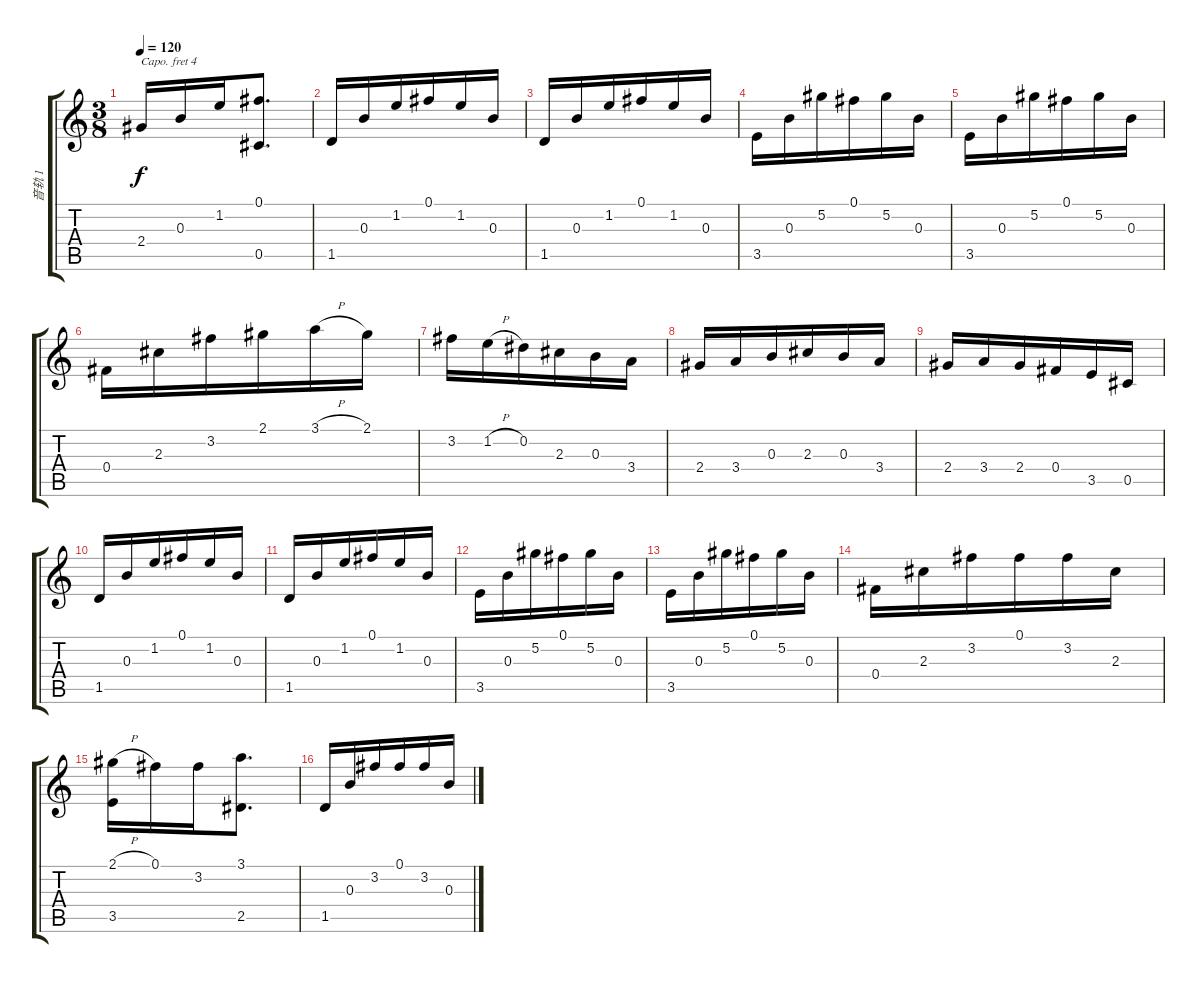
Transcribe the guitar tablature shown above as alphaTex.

\track ("音轨 1" "音轨 1") {instrument acousticguitarsteel}
\staff {score tabs}
\capo 4
\tuning (D4 B3 G3 D3 A2 D2) {hide}
\ts (3 8)
\tempo 120
\clef g2
\ks c
2.4.16{dy f} 0.3.16 1.2.16 (0.1 0.5).8{d} |
1.5.16 0.3.16 1.2.16 0.1.16 1.2.16 0.3.16 |
1.5.16 0.3.16 1.2.16 0.1.16 1.2.16 0.3.16 |
3.5.16 0.3.16 5.2.16 0.1.16 5.2.16 0.3.16 |
3.5.16 0.3.16 5.2.16 0.1.16 5.2.16 0.3.16 |
0.4.16 2.3.16 3.2.16 2.1.16 3.1{h}.16 2.1.16 |
3.2.16 1.2{h}.16 0.2.16 2.3.16 0.3.16 3.4.16 |
2.4.16 3.4.16 0.3.16 2.3.16 0.3.16 3.4.16 |
2.4.16 3.4.16 2.4.16 0.4.16 3.5.16 0.5.16 |
1.5.16 0.3.16 1.2.16 0.1.16 1.2.16 0.3.16 |
1.5.16 0.3.16 1.2.16 0.1.16 1.2.16 0.3.16 |
3.5.16 0.3.16 5.2.16 0.1.16 5.2.16 0.3.16 |
3.5.16 0.3.16 5.2.16 0.1.16 5.2.16 0.3.16 |
0.4.16 2.3.16 3.2.16 0.1.16 3.2.16 2.3.16 |
(2.1{h} 3.5).16 0.1.16 3.2.16 (3.1 2.5).8{d} |
1.5.16 0.3.16 3.2.16 0.1.16 3.2.16 0.3.16
